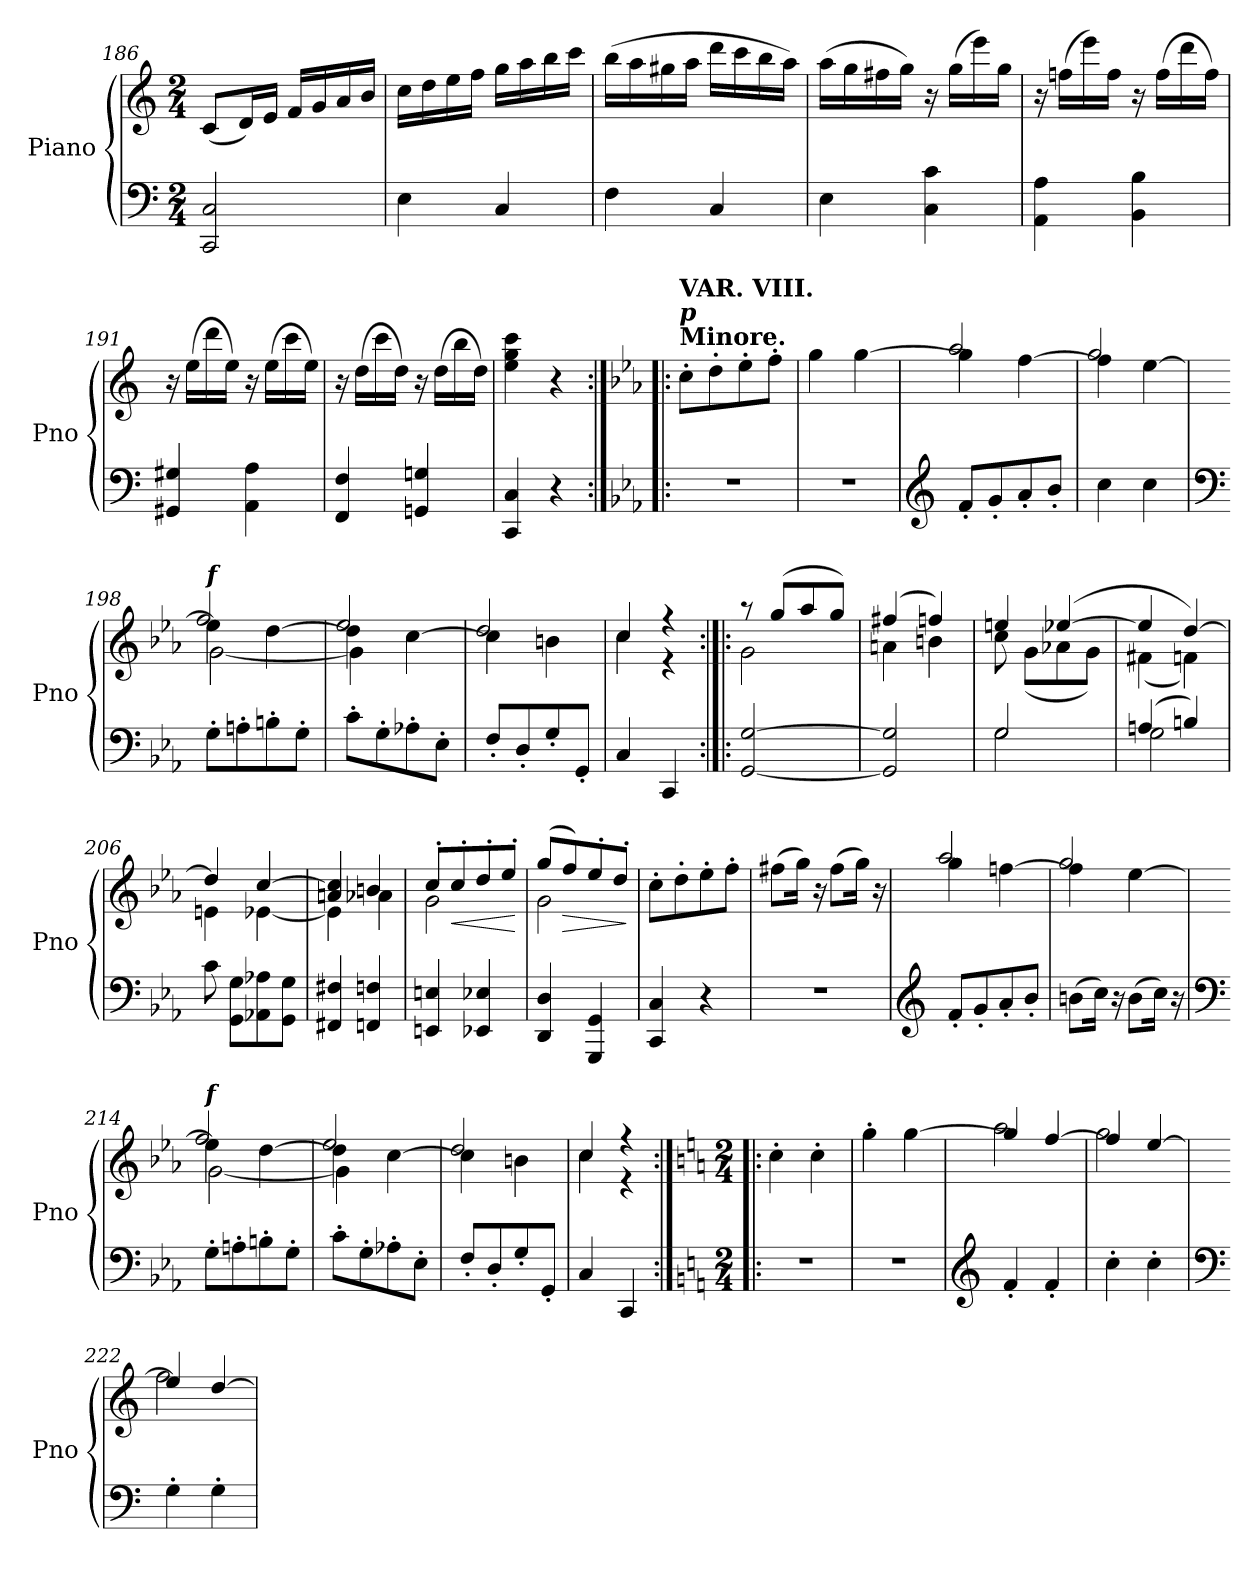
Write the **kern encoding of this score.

**kern	**kern	**dynam
*part2	*part1	*part1
*staff2	*staff1	*staff1
*I"Piano	*I"Piano	*
*I'Pno	*I'Pno	*
*clefF4	*clefG2	*
*k[]	*k[]	*
*M2/4	*M2/4	*
=186	=186	=186
2CC/ 2C/	(>8c/L	.
.	16d/L)	.
.	16e/JJ	.
.	16f/LL	.
.	16g/	.
.	16a/	.
.	16b/JJ	.
=187	=187	=187
4E\	16cc\LL	.
.	16dd\	.
.	16ee\	.
.	16ff\JJ	.
4C/	16gg\LL	.
.	16aa\	.
.	16bb\	.
.	16ccc\JJ	.
!!LO:LB:g=z
=188	=188	=188
4F\	(16bb\LL	.
.	16aa\	.
.	16gg#X\	.
.	16aa\JJ	.
4C/	16ddd\LL	.
.	16ccc\	.
.	16bb\	.
.	16aa\JJ)	.
=189	=189	=189
4E\	(16aa\LL	.
.	16gg\	.
.	16ff#X\	.
.	16gg\JJ)	.
4C\ 4c\	16r	.
.	(16gg\LL	.
.	16eee\)	.
.	16gg\JJ	.
=190	=190	=190
4AA\ 4A\	16r	.
.	(16ffn\LL	.
.	16eee\)	.
.	16ff\JJ	.
4BB\ 4B\	16r	.
.	(16ff\LL	.
.	16ddd\	.
.	16ff\JJ)	.
=191	=191	=191
4GG#X/ 4G#X/	16r	.
.	(16ee\LL	.
.	16ddd\	.
.	16ee\JJ)	.
4AA\ 4A\	16r	.
.	(16ee\LL	.
.	16ccc\	.
.	16ee\JJ)	.
=192	=192	=192
4FF/ 4F/	16r	.
.	(16dd\LL	.
.	16ccc\	.
.	16dd\JJ)	.
4GGn/ 4Gn/	16r	.
.	(16dd\LL	.
.	16bb\	.
.	16dd\JJ)	.
=193	=193	=193
4CC/ 4C/	4ee\ 4gg\ 4ccc\	.
4r	4r	.
!!LO:LB:g=z
=194:|!|:	=194:|!|:	=194:|!|:
*k[b-e-a-]	*k[b-e-a-]	*
!	!LO:TX:a:B:t=Minore.	!
!	!LO:TX:a:Bi:t=p	!
!	!LO:TX:a:B:t=VAR. VIII.	!
2r	8cc'\L	.
.	8dd'\	.
.	8ee-'\	.
.	8ff'\J	.
=195	=195	=195
2r	4gg\	.
.	[4gg\	.
=196	=196	=196
*clefG2	*	*
*	*^	*
8f'/L	4gg\]	2aa-/	.
8g'/	.	.	.
8a-'/	[4ff\	.	.
8b-'/J	.	.	.
=197	=197	=197	=197
4cc\	4ff\]	2gg/	.
4cc\	[4ee-\	.	.
*	*v	*v	*
=198	=198	=198
*clefF4	*	*
*	*^	*
*	*	*^	*
!	!LO:TX:a:Bi:t=f	!	!	!
8G'\L	4ee-\]	[2g\	2ff/	.
8An'\	.	.	.	.
8Bn'\	[4dd\	.	.	.
8G'\J	.	.	.	.
=199	=199	=199	=199	=199
8c'\L	4dd\]	4g\]	2ee-/	.
8G'\	.	.	.	.
8A-X'\	[4cc\	4ryy	.	.
8E-'\J	.	.	.	.
*	*	*v	*v	*
=200	=200	=200	=200
8F'/L	4cc\]	2dd/	.
8D'/	.	.	.
8G'/	4bn\	.	.
8GG'/J	.	.	.
=201	=201	=201	=201
4C/	4cc/	4cc\	.
4CC/	4r	4r	.
!!LO:LB:g=z	!!
=202:|!|:	=202:|!|:	=202:|!|:	=202:|!|:
[2GG/ [2G/	8r	2g\	.
.	(8gg/L	.	.
.	8aa-/	.	.
.	8gg/J)	.	.
=203	=203	=203	=203
2GG/] 2G/]	(4ff#X/	4an\	.
.	4ffn/)	4bn\	.
=204	=204	=204	=204
*^	*	*	*
2G/	2G\	4een/	8cc\	.
.	.	.	(8g\L	.
.	.	([4ee-X/	8a-X\	.
.	.	.	8g\J)	.
=205	=205	=205	=205	=205
(4An/	2G\	4ee-/]	(4f#X\	.
4Bn/)	.	[4dd/)	4fn\)	.
*v	*v	*	*	*
=206	=206	=206	=206
8c\	4dd/]	4en\	.
8GG\ 8G\L	.	.	.
8AA-X\ 8A-X\	[4cc/	[4e-X\	.
8GG\ 8G\J	.	.	.
=207	=207	=207	=207
4FF#X/ 4F#X/	4an/ 4cc/]	4e-\]	.
4FFn/ 4Fn/	4bn/	4a-X\	.
=208	=208	=208	=208
4EEn/ 4En/	8cc'/L	2g\	.
!	!	!	!LO:HP:b
.	8cc'/	.	<
4EE-X/ 4E-X/	8dd'/	.	.
.	8ee-'/J	.	.
*	*v	*v	*
.	.	[
=209	=209	=209
*	*^	*
4DD/ 4D/	(8gg/L	2g\	.
!	!	!	!LO:HP:b
.	8ff/)	.	>
4GGG/ 4GG/	8ee-'/	.	.
.	8dd'/J	.	.
*	*v	*v	*
.	.	]
=210	=210	=210
4CC/ 4C/	8cc'\L	.
.	8dd'\	.
4r	8ee-'\	.
.	8ff'\J	.
!!LO:LB:g=z
=211	=211	=211
2r	(8ff#X\L	.
.	16gg\Jk)	.
.	16r	.
.	(8ff#\L	.
.	16gg\Jk)	.
.	16r	.
=212	=212	=212
*clefG2	*	*
*	*^	*
8f'/L	4gg\	2aa-/	.
8g'/	.	.	.
8a-'/	[4ffn\	.	.
8b-'/J	.	.	.
=213	=213	=213	=213
(8bn\L	4ffn\]	2gg/	.
16cc\Jk)	.	.	.
16r	.	.	.
(8b\L	[4ee-\	.	.
16cc\Jk)	.	.	.
16r	.	.	.
*	*v	*v	*
=214	=214	=214
*clefF4	*	*
*	*^	*
*	*	*^	*
!	!LO:TX:a:Bi:t=f	!	!	!
8G'\L	4ee-\]	[2g\	2ff/	.
8An'\	.	.	.	.
8Bn'\	[4dd\	.	.	.
8G'\J	.	.	.	.
=215	=215	=215	=215	=215
8c'\L	4dd\]	4g\]	2ee-/	.
8G'\	.	.	.	.
8A-X'\	[4cc\	4ryy	.	.
8E-'\J	.	.	.	.
*	*	*v	*v	*
=216	=216	=216	=216
8F'/L	4cc\]	2dd/	.
8D'/	.	.	.
8G'/	4bn\	.	.
8GG'/J	.	.	.
=217	=217	=217	=217
4C/	4cc/	4cc\	.
4CC/	4r	4r	.
*	*v	*v	*
!!LO:PB:g=z
=218:|!|:	=218:|!|:	=218:|!|:
*k[]	*k[]	*
*M2/4	*M2/4	*
*	*^	*
!	!LO:TX:a:B:t=Maggiore.	!	!
!	!LO:TX:a:Bi:t=p	!	!
!	!LO:TX:a:B:t=VAR. IX.	!	!
*	*v	*v	*
2r	4cc'\	.
.	4cc'\	.
=219	=219	=219
2r	4gg'\	.
.	[4gg\	.
=220	=220	=220
*clefG2	*	*
*	*^	*
4f'/	4gg/]	2aa\	.
4f'/	[4ff/	.	.
=221	=221	=221	=221
4cc'\	4ff/]	2gg\	.
4cc'\	[4ee/	.	.
=222	=222	=222	=222
*clefF4	*	*	*
4G'\	4ee/]	2ff\	.
4G'\	[4dd/	.	.
*	*v	*v	*
=	=	=
*-	*-	*-
